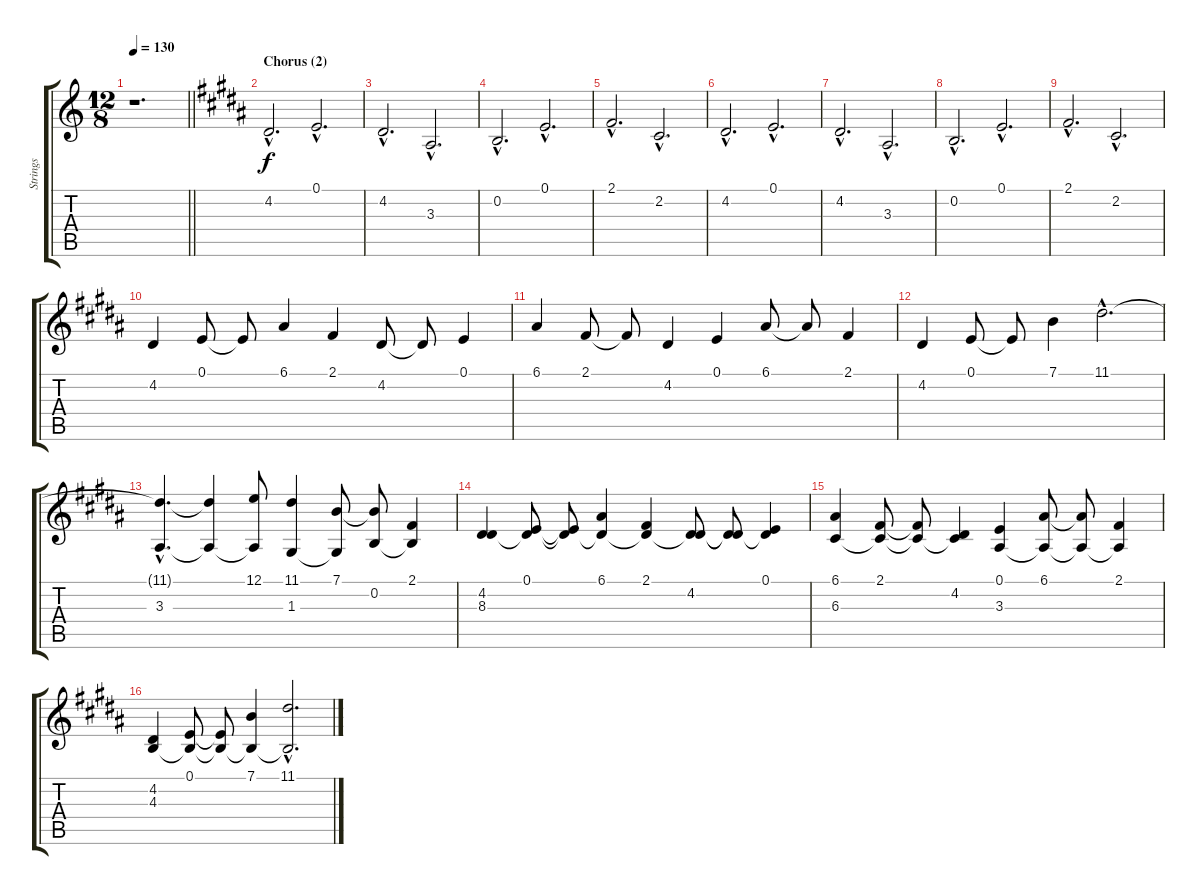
\track ("Strings" "Strings") {instrument stringensemble1}
\staff {score tabs}
\tuning (E4 B3 G3 D3 A2 E2) {hide}
\ts (12 8)
\tempo 130
\clef g2
\barLineRight lightlight
\ks c
r.1{d dy f} |
\section ("" "Chorus (2)")
\ks b
4.2{hac}.2{d} 0.1{hac}.2{d} |
4.2{hac}.2{d} 3.3{hac}.2{d} |
0.2{hac}.2{d} 0.1{hac}.2{d} |
2.1{hac}.2{d} 2.2{hac}.2{d} |
4.2{hac}.2{d} 0.1{hac}.2{d} |
4.2{hac}.2{d} 3.3{hac}.2{d} |
0.2{hac}.2{d} 0.1{hac}.2{d} |
2.1{hac}.2{d} 2.2{hac}.2{d} |
4.2.4 0.1.8 0.1{t}.8 6.1.4 2.1.4 4.2.8 4.2{t}.8 0.1.4 |
6.1.4 2.1.8 2.1{t}.8 4.2.4 0.1.4 6.1.8 6.1{t}.8 2.1.4 |
4.2.4 0.1.8 0.1{t}.8 7.1.4 11.1{hac}.2{d} |
(11.1{hac t} 3.3{hac}).4{d} (11.1{t} 3.3{t}).4 (12.1 3.3{t}).8 (11.1 1.3).4 (7.1 1.3{t}).8 (7.1{t} 0.2).8 (2.1 0.2{t}).4 |
(4.2 8.3).4 (0.1 8.3{t}).8 (0.1{t} 8.3{t}).8 (6.1 8.3{t}).4 (2.1 8.3{t}).4 (4.2 8.3{t}).8 (4.2{t} 8.3{t}).8 (0.1 8.3{t}).4 |
(6.1 6.3).4 (2.1 6.3{t}).8 (2.1{t} 6.3{t}).8 (4.2 6.3{t}).4 (0.1 3.3).4 (6.1 3.3{t}).8 (6.1{t} 3.3{t}).8 (2.1 3.3{t}).4 |
(4.2 4.3).4 (0.1 4.3{t}).8 (0.1{t} 4.3{t}).8 (7.1 4.3{t}).4 (11.1{hac} 4.3{hac t}).2{d}
